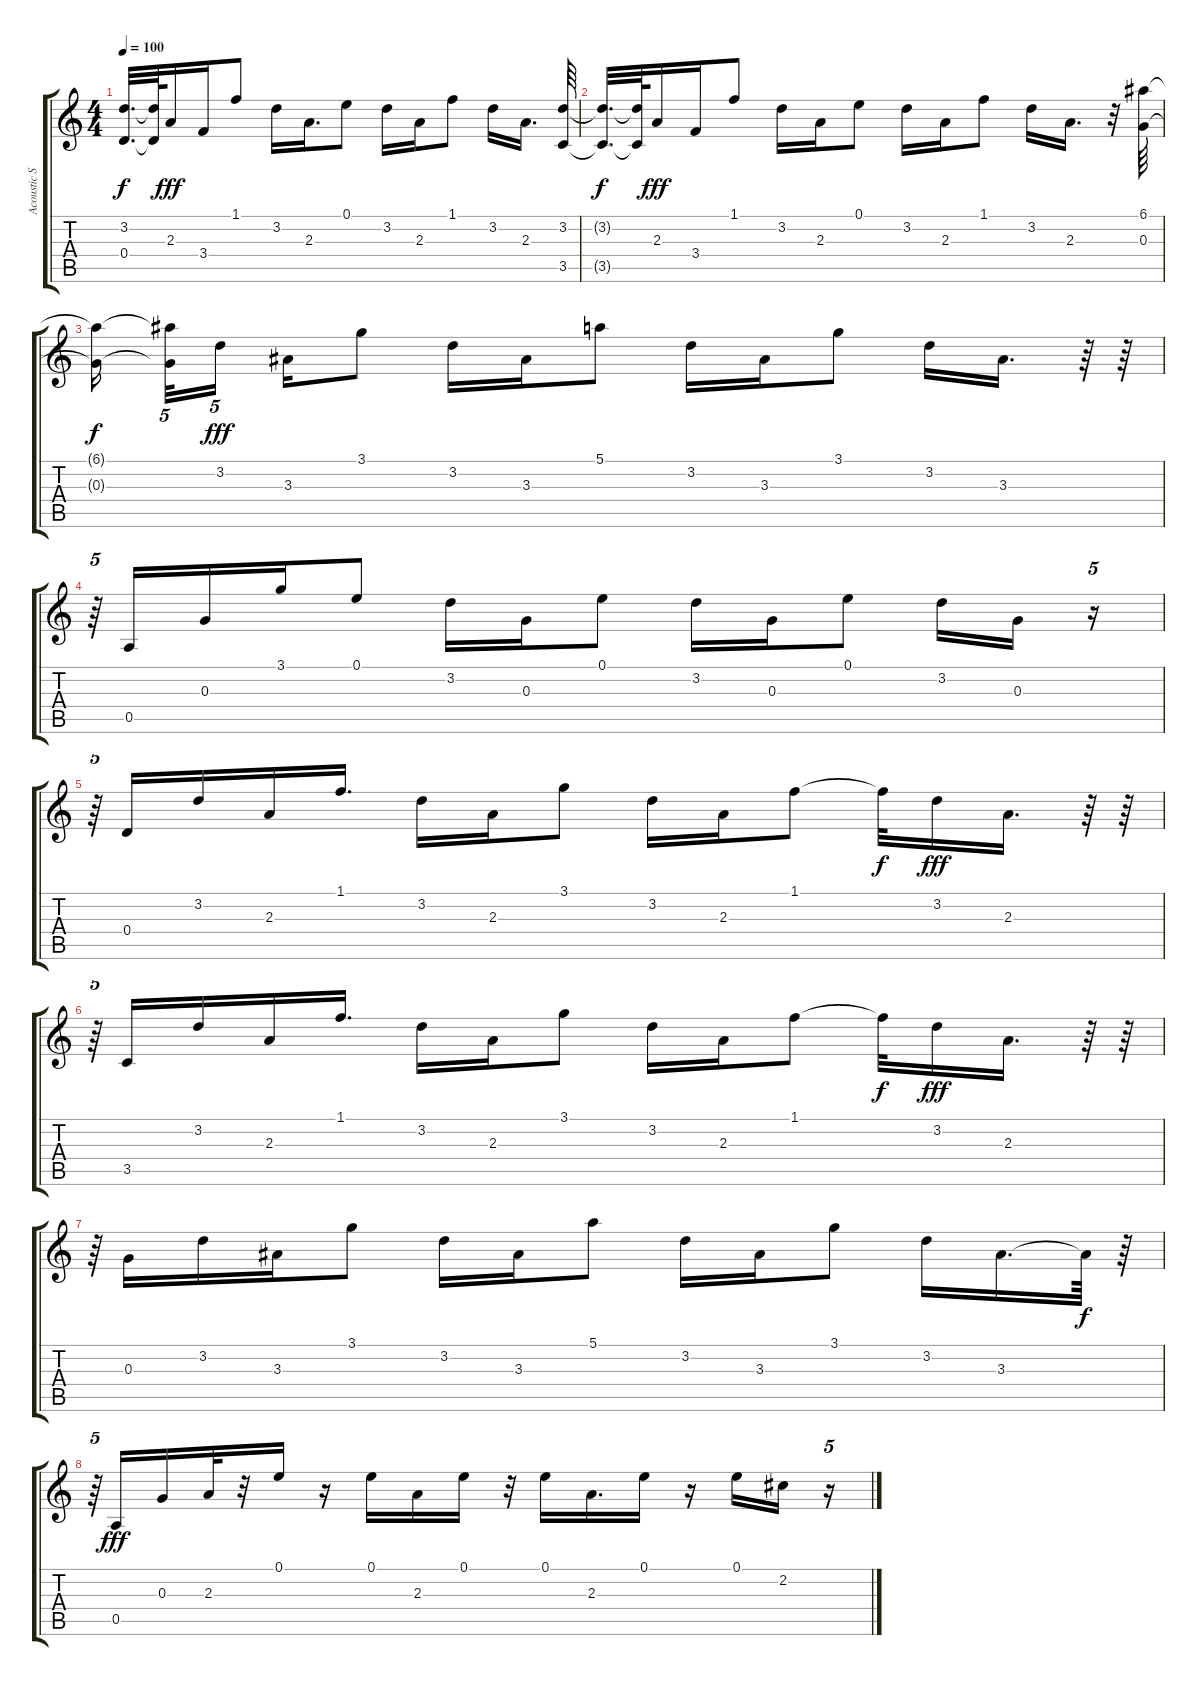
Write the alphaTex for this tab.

\track ("Acoustic Steel (centre)" "Acoustic S") {instrument acousticguitarsteel}
\staff {score tabs}
\tuning (E4 B3 G3 D3 A2 E2) {hide}
\ts (4 4)
\tempo 100
\clef g2
\ks c
(3.2{t} 0.4{t}).32{d dy f} (3.2{t} 0.4{t}).64 2.3.16{dy fff} 3.4.16 1.1.8 3.2.16 2.3.16{d} 0.1.8 3.2.16 2.3.16 1.1.8 3.2.16 2.3.16{d} (3.2 3.5).64 |
(3.2{t} 3.5{t}).32{d dy f} (3.2{t} 3.5{t}).64 2.3.16{dy fff} 3.4.16 1.1.8 3.2.16 2.3.16 0.1.8 3.2.16 2.3.16 1.1.8 3.2.16 2.3.16{d} r.32 (6.1 0.3).64 |
(6.1{t} 0.3{t}).16{dy f} (6.1{t} 0.3{t}).32{tu (5 4)} 3.2.16{tu (5 4) dy fff} 3.3.16 3.1.8 3.2.16 3.3.16 5.1.8 3.2.16 3.3.16 3.1.8 3.2.16 3.3.16{d} r.64 r.64 |
r.64{tu (5 4)} 0.5.16 0.3.16 3.1.16 0.1.8 3.2.16 0.3.16 0.1.8 3.2.16 0.3.16 0.1.8 3.2.16 0.3.16 r.16{tu (5 4)} |
r.64{tu (5 4)} 0.4.16 3.2.16 2.3.16 1.1.16{d} 3.2.16 2.3.16 3.1.8 3.2.16 2.3.16 1.1.8 1.1{t}.32{dy f} 3.2.16{dy fff} 2.3.16{d} r.64 r.64 |
r.64{tu (5 4)} 3.5.16 3.2.16 2.3.16 1.1.16{d} 3.2.16 2.3.16 3.1.8 3.2.16 2.3.16 1.1.8 1.1{t}.32{dy f} 3.2.16{dy fff} 2.3.16{d} r.64 r.64 |
r.64{tu (5 4)} 0.3.16 3.2.16 3.3.16 3.1.8 3.2.16 3.3.16 5.1.8 3.2.16 3.3.16 3.1.8 3.2.16 3.3.16{d} 3.3{t}.64{dy f} r.64 |
r.64{tu (5 4)} 0.5.16{dy fff} 0.3.16 2.3.32 r.32 0.1.16 r.16 0.1.16 2.3.16 0.1.16 r.32 0.1.16 2.3.16{d} 0.1.16 r.16 0.1.16 2.2.16 r.16{tu (5 4)}
